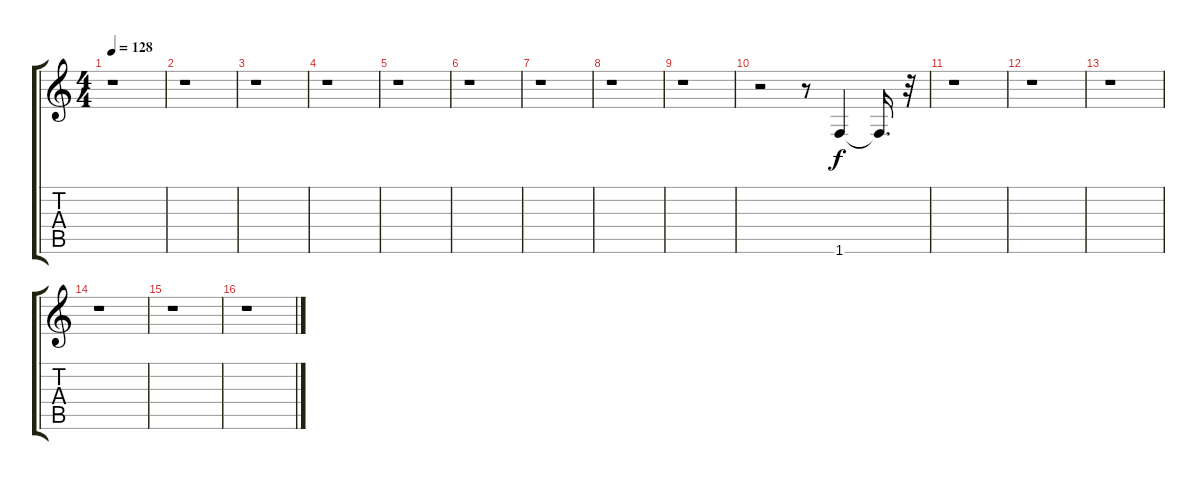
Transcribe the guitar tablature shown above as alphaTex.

\track "" {instrument overdrivenguitar}
\staff {score tabs}
\tuning (E4 B3 G3 D3 A2 E2) {hide}
\ts (4 4)
\tempo 128
\clef g2
\ks c
r.1{dy f} |
r.1 |
r.1 |
r.1 |
r.1 |
r.1 |
r.1 |
r.1 |
r.1 |
r.2 r.8 1.6.4{instrument overdrivenguitar} 1.6{t}.16{d} r.32 |
r.1 |
r.1 |
r.1 |
r.1 |
r.1 |
r.1
